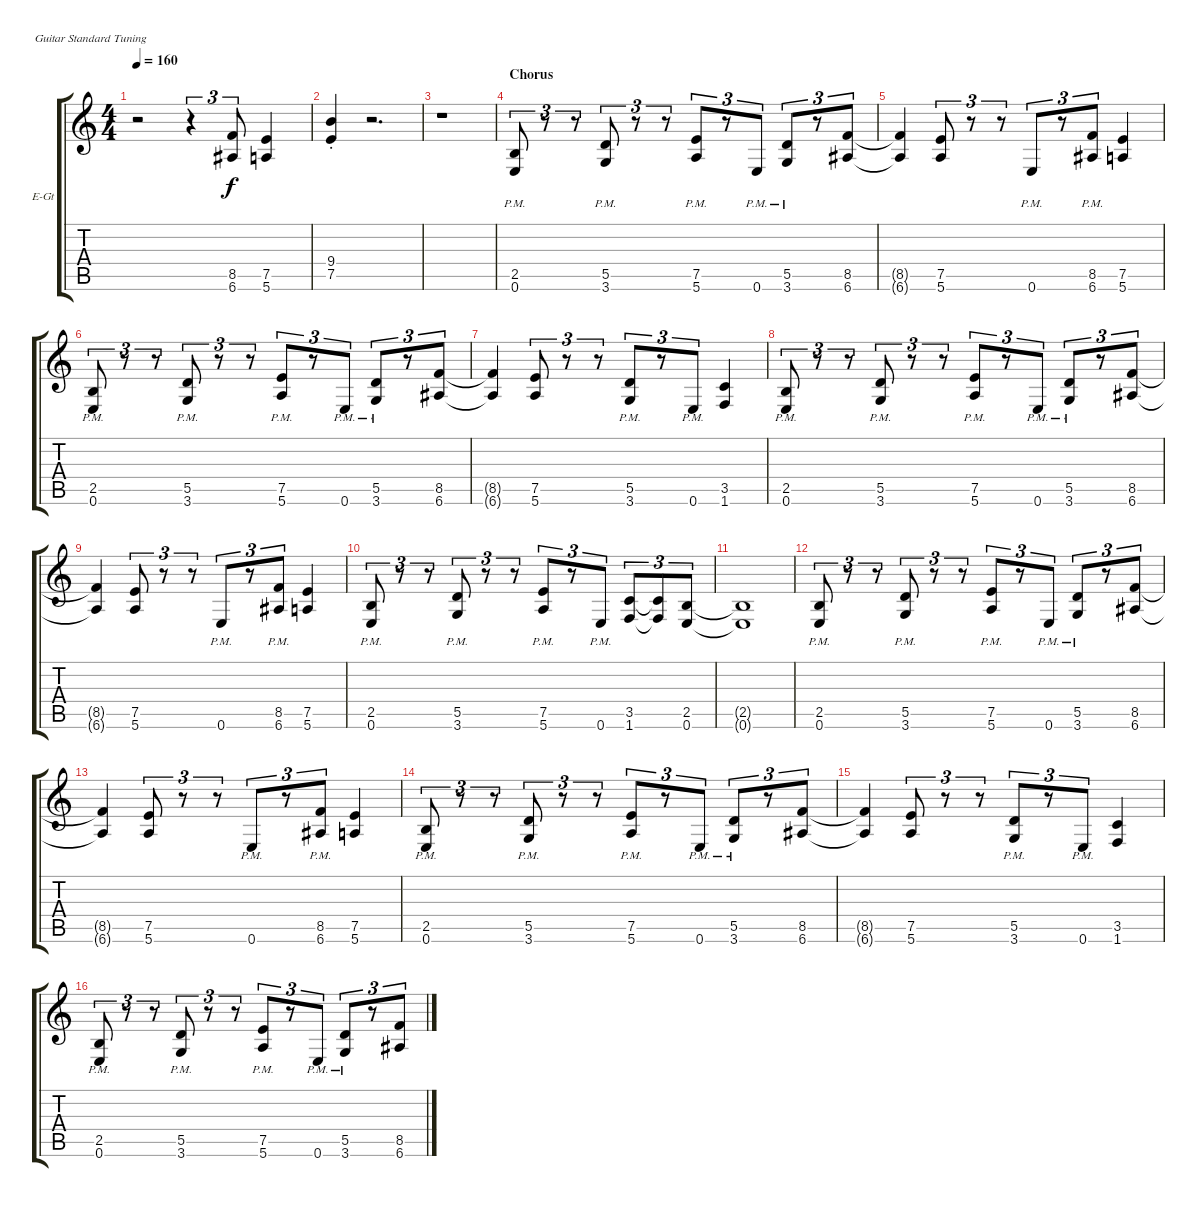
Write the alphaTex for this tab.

\bracketExtendMode groupsimilarinstruments
\firstSystemTrackNameOrientation horizontal
\otherSystemsTrackNameOrientation horizontal
\track ("Rhythm" "E-Gt") {instrument distortionguitar}
\staff {score tabs}
\tuning (E4 B3 G3 D3 A2 E2)
\ts (4 4)
\tempo 160
\clef g2
\ks c
r.2{dy f} r.4{tu (3 2)} (8.5 6.6).8{tu (3 2)} (7.5 5.6).4 |
(7.5{st} 9.4{st}).4 r.2{d} |
r.1 |
\section ("" "Chorus")
(2.5{pm} 0.6{pm}).8{tu (3 2)} r.8{tu (3 2)} r.8{tu (3 2)} (5.5{pm} 3.6{pm}).8{tu (3 2)} r.8{tu (3 2)} r.8{tu (3 2)} (7.5{pm} 5.6{pm}).8{tu (3 2)} r.8{tu (3 2)} 0.6{pm}.8{tu (3 2)} (5.5{pm} 3.6{pm}).8{tu (3 2)} r.8{tu (3 2)} (8.5 6.6).8{tu (3 2)} |
(8.5{t} 6.6{t}).4 (7.5 5.6).8{tu (3 2)} r.8{tu (3 2)} r.8{tu (3 2)} 0.6{pm}.8{tu (3 2)} r.8{tu (3 2)} (8.5{pm} 6.6{pm}).8{tu (3 2)} (7.5 5.6).4 |
(2.5{pm} 0.6{pm}).8{tu (3 2)} r.8{tu (3 2)} r.8{tu (3 2)} (5.5{pm} 3.6{pm}).8{tu (3 2)} r.8{tu (3 2)} r.8{tu (3 2)} (7.5{pm} 5.6{pm}).8{tu (3 2)} r.8{tu (3 2)} 0.6{pm}.8{tu (3 2)} (5.5{pm} 3.6{pm}).8{tu (3 2)} r.8{tu (3 2)} (8.5 6.6).8{tu (3 2)} |
(8.5{t} 6.6{t}).4 (7.5 5.6).8{tu (3 2)} r.8{tu (3 2)} r.8{tu (3 2)} (5.5{pm} 3.6{pm}).8{tu (3 2)} r.8{tu (3 2)} 0.6{pm}.8{tu (3 2)} (3.5 1.6).4 |
(2.5{pm} 0.6{pm}).8{tu (3 2)} r.8{tu (3 2)} r.8{tu (3 2)} (5.5{pm} 3.6{pm}).8{tu (3 2)} r.8{tu (3 2)} r.8{tu (3 2)} (7.5{pm} 5.6{pm}).8{tu (3 2)} r.8{tu (3 2)} 0.6{pm}.8{tu (3 2)} (5.5{pm} 3.6{pm}).8{tu (3 2)} r.8{tu (3 2)} (8.5 6.6).8{tu (3 2)} |
(8.5{t} 6.6{t}).4 (7.5 5.6).8{tu (3 2)} r.8{tu (3 2)} r.8{tu (3 2)} 0.6{pm}.8{tu (3 2)} r.8{tu (3 2)} (8.5{pm} 6.6{pm}).8{tu (3 2)} (7.5 5.6).4 |
(2.5{pm} 0.6{pm}).8{tu (3 2)} r.8{tu (3 2)} r.8{tu (3 2)} (5.5{pm} 3.6{pm}).8{tu (3 2)} r.8{tu (3 2)} r.8{tu (3 2)} (7.5{pm} 5.6{pm}).8{tu (3 2)} r.8{tu (3 2)} 0.6{pm}.8{tu (3 2)} (3.5 1.6).8{tu (3 2)} (3.5{t} 1.6{t}).8{tu (3 2)} (2.5 0.6).8{tu (3 2)} |
(2.5{t} 0.6{t}).1 |
(2.5{pm} 0.6{pm}).8{tu (3 2)} r.8{tu (3 2)} r.8{tu (3 2)} (5.5{pm} 3.6{pm}).8{tu (3 2)} r.8{tu (3 2)} r.8{tu (3 2)} (7.5{pm} 5.6{pm}).8{tu (3 2)} r.8{tu (3 2)} 0.6{pm}.8{tu (3 2)} (5.5{pm} 3.6{pm}).8{tu (3 2)} r.8{tu (3 2)} (8.5 6.6).8{tu (3 2)} |
(8.5{t} 6.6{t}).4 (7.5 5.6).8{tu (3 2)} r.8{tu (3 2)} r.8{tu (3 2)} 0.6{pm}.8{tu (3 2)} r.8{tu (3 2)} (8.5{pm} 6.6{pm}).8{tu (3 2)} (7.5 5.6).4 |
(2.5{pm} 0.6{pm}).8{tu (3 2)} r.8{tu (3 2)} r.8{tu (3 2)} (5.5{pm} 3.6{pm}).8{tu (3 2)} r.8{tu (3 2)} r.8{tu (3 2)} (7.5{pm} 5.6{pm}).8{tu (3 2)} r.8{tu (3 2)} 0.6{pm}.8{tu (3 2)} (5.5{pm} 3.6{pm}).8{tu (3 2)} r.8{tu (3 2)} (8.5 6.6).8{tu (3 2)} |
(8.5{t} 6.6{t}).4 (7.5 5.6).8{tu (3 2)} r.8{tu (3 2)} r.8{tu (3 2)} (5.5{pm} 3.6{pm}).8{tu (3 2)} r.8{tu (3 2)} 0.6{pm}.8{tu (3 2)} (3.5 1.6).4 |
(2.5{pm} 0.6{pm}).8{tu (3 2)} r.8{tu (3 2)} r.8{tu (3 2)} (5.5{pm} 3.6{pm}).8{tu (3 2)} r.8{tu (3 2)} r.8{tu (3 2)} (7.5{pm} 5.6{pm}).8{tu (3 2)} r.8{tu (3 2)} 0.6{pm}.8{tu (3 2)} (5.5{pm} 3.6{pm}).8{tu (3 2)} r.8{tu (3 2)} (8.5 6.6).8{tu (3 2)}
